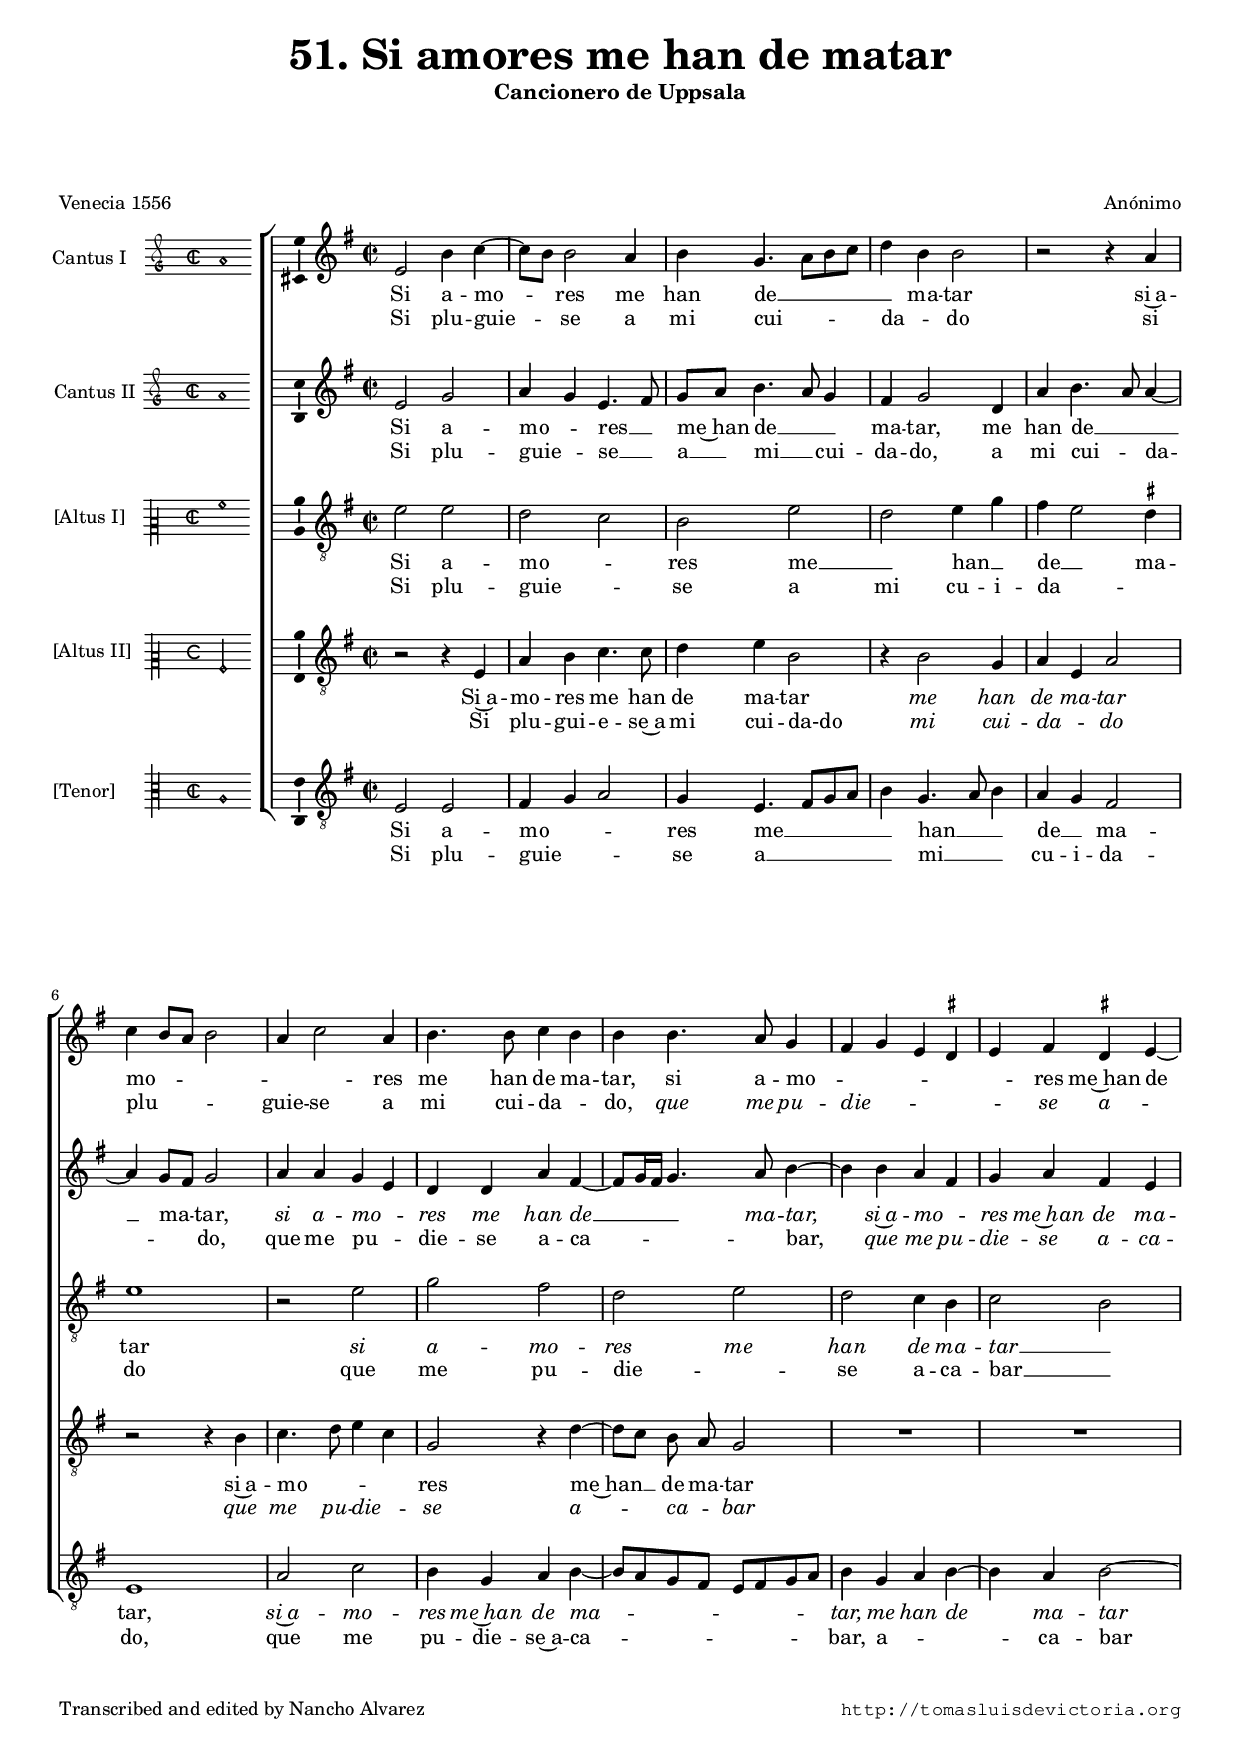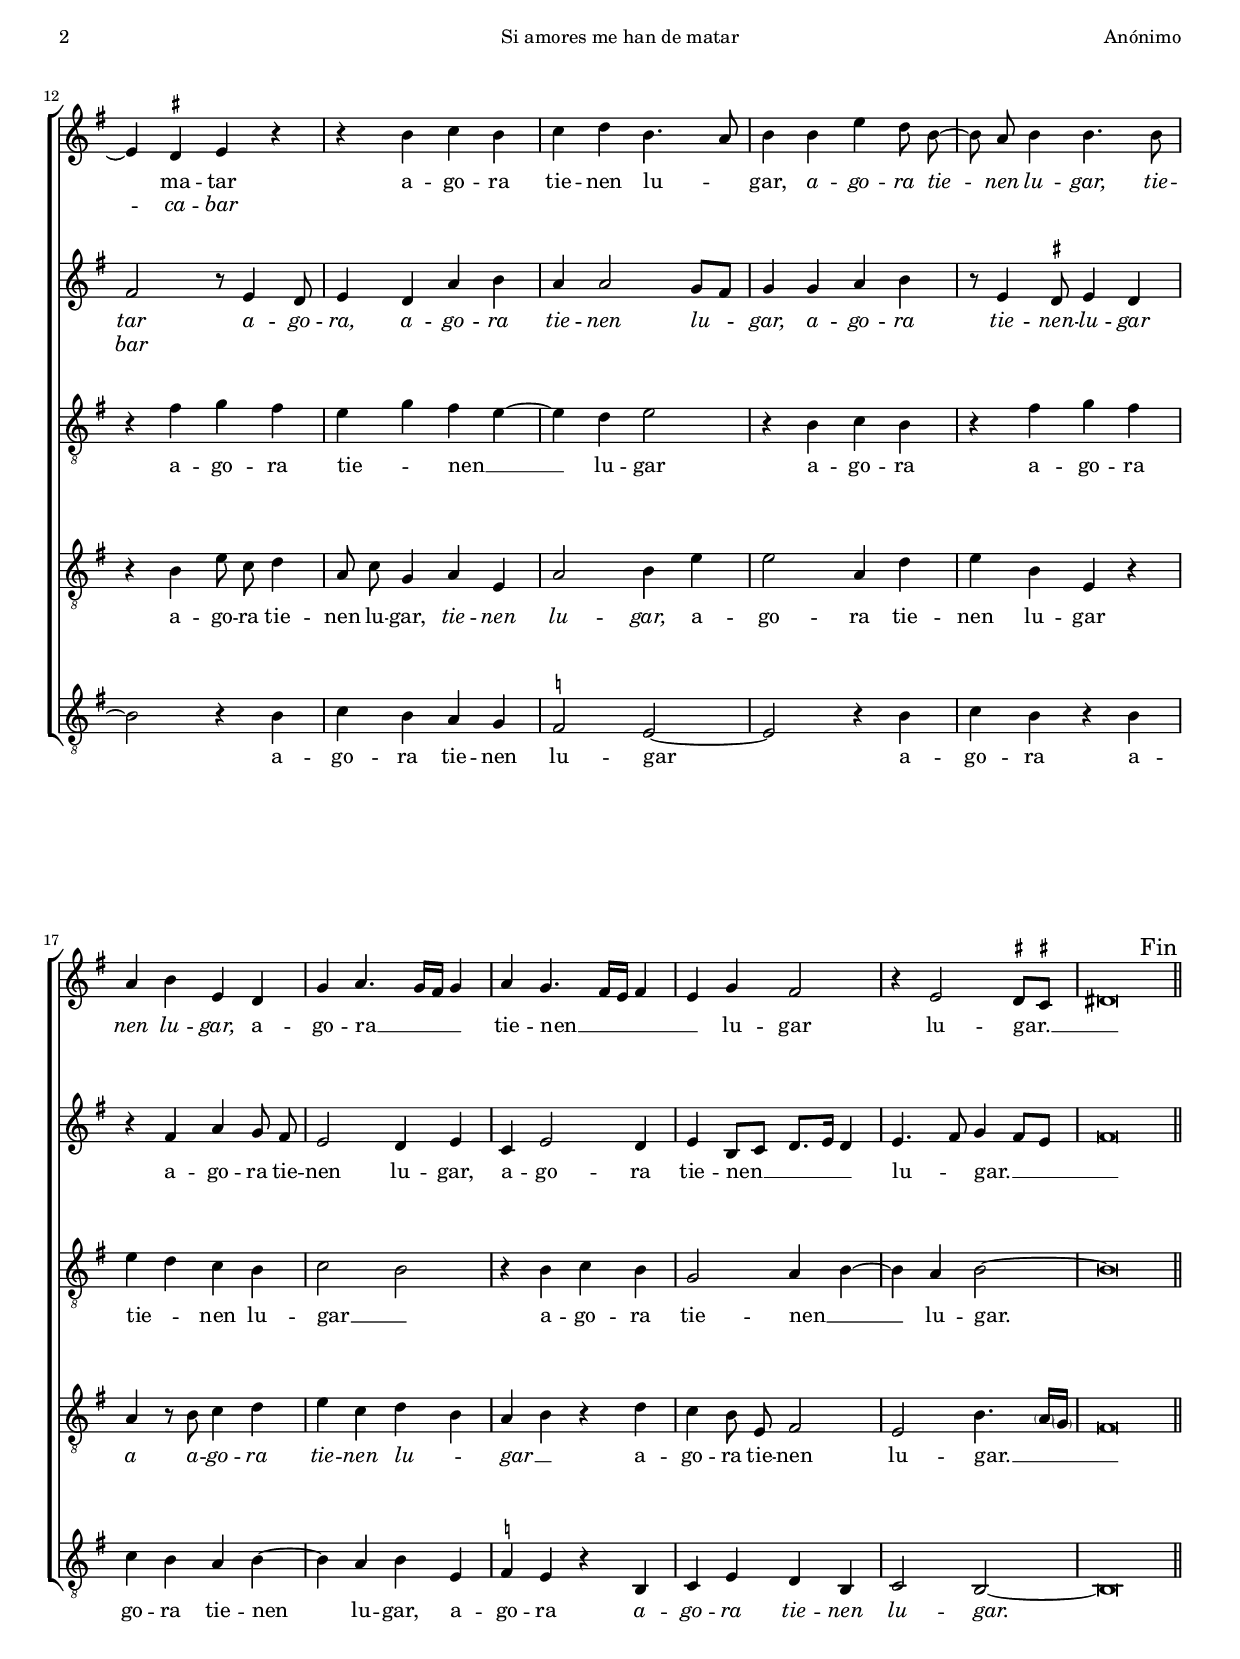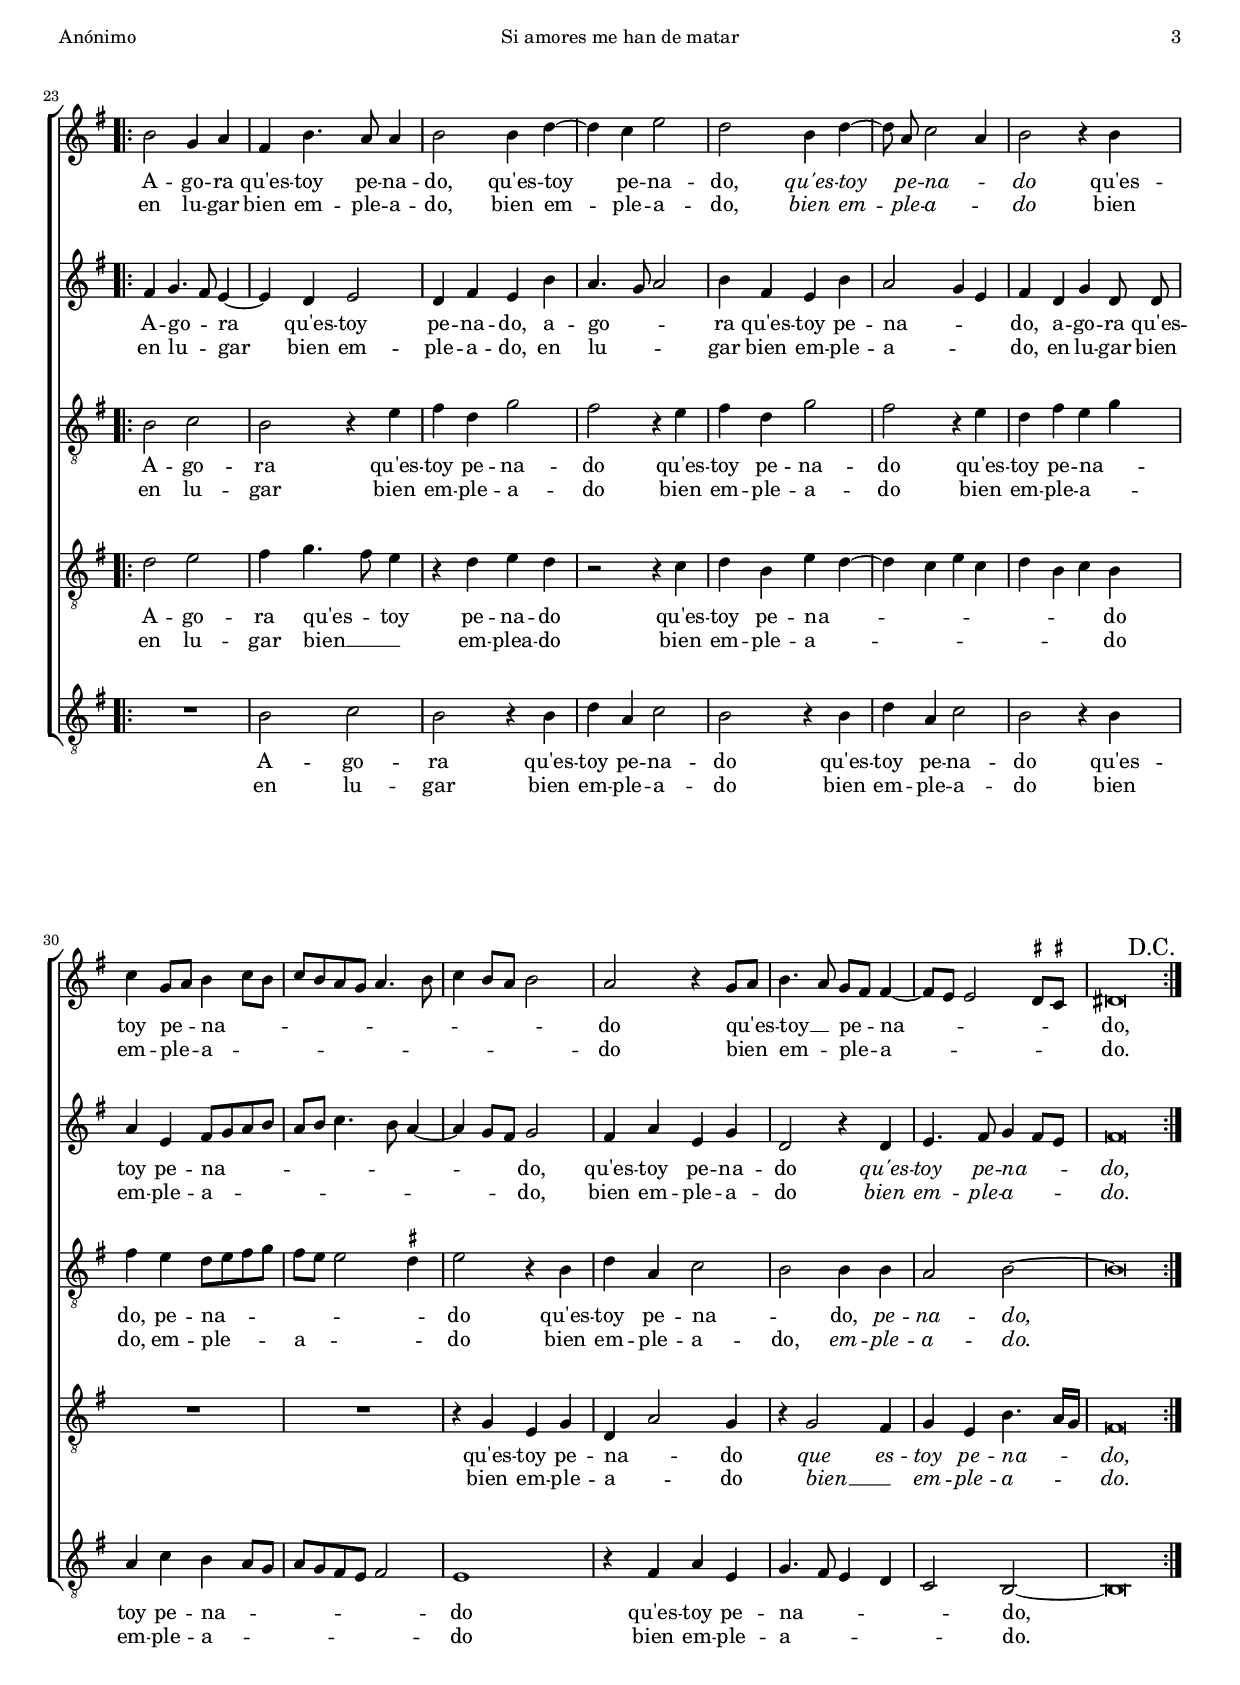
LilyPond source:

\version "2.18.0"

#(set-default-paper-size "a4")
#(set-global-staff-size 16.35)
#(ly:set-option 'point-and-click #f)
%mobile -s13.0 -i3.0

italicas=\override LyricText.font-shape = #'italic
rectas=\override LyricText.font-shape = #'upright
ss=\once \set suggestAccidentals = ##t
incipitwidth = 18
mtempo={\tempo 4 = 80}
mtempob={\tempo 4 = 40}
mt=#(define-music-function (parser location offset) (number?) ; move lyric text
      #{ \once \override LyricText.X-offset = -$offset #})
htitle="Si amores me han de matar"
hcomposer="Anónimo"


\header {
	title=\markup{\fontsize #3 "51. Si amores me han de matar"}
	subtitle="Cancionero de Uppsala"
	subsubtitle=\markup{\null \vspace #3 }
	composer="Anónimo" % Mateo Flecha? Juan Vasquez?
        pdfauthor=\composer
	% el bajo y el tenor, [altus1] y [tenor] aparecen como duo en un libro de Fuenllana, atribuido a Flecha
	%opus="(-)"
	poet=\markup{"Venecia 1556"} % Jerónimo Scotto
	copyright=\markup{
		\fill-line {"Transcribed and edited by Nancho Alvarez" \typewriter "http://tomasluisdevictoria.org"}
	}
%	tagline=""
}

global={\key c \major \time 2/2 \skip 1*22 \bar ".|:-||" \pageBreak
        \skip 1*14 \bar ":|."
}


cantus=\relative c''{
	a2 e'4 f ~
	f8 e e2 d4
	e4 c4. d8 e f
	g4 e e2
	r2 r4 d
	f e8 d e2
	d4 f2 d4
	e4. e8 f4 e
	e4 e4. d8 c4
	b4 c4 a4 \ss gis
	a b \ss gis a ~
	a \ss gis a4 r
	r4 e' f e
	f g e4. d8
	e4 e a g8 \noBeam e ~
	e \noBeam d e4 e4. e8
	d4 e a, g
	c4 d4. c16 b c4
	d c4. b16 a b4
	a4 c b2
	r4 a2 \ss gis8 \ss fis
	gis\breve*1/2
	\once \override Score.RehearsalMark.break-visibility = #'#(#t #t #f)
	\override Score.RehearsalMark.self-alignment-X = #right
	\mark \markup{"Fin"}
	% Nada indica que la forma sea ABBA, bien podria ser ABAB
	e'2 c4 d
	b e4. d8 d4
	e2 e4 g ~
	g f a2
	g e4 g ~
	g8 \noBeam d f2 d4
	e2 r4 e
	f c8 d e4 f8 e
	f e d c d4. e8
	f4 e8 d e2
	d2 r4 c8 d
	e4. d8 c b b4 ~
	b8 a a2 \ss gis8 \ss fis
	gis\breve*1/2
	\mark \markup{"D.C."}
}

cantusdos=\relative c''{
	a2 c
	d4 c a4. b8
	c d e4. d8 c4
	b c2 g4
	d'4 e4. d8 d4 ~
	d c8 b c2
	d4 d c a
	g g d' b ~
	b8 c16 b c4. d8 e4 ~
	e e d b
	c d b4 a
	b2 r8 a4 g8
	a4 g d' e
	d d2 c8 b
	c4 c d e
	r8 a,4 \ss gis8 a4 gis
	r4 b d c8 \noBeam b
	a2 g4 a
	f a2 g4
	a e8 f g8. a16 g4
	a4. b8 c4 b8 a
	b\breve*1/2
	b4 c4. b8 a4 ~
	a g a2
	g4 b a e'
	d4. c8 d2
	e4 b a e'
	d2 c4 a
	b g c g8 \noBeam g
	d'4 a b8 c d e
	d e f4. e8 d4 ~
	d c8 b c2
	b4 d a c
	g2 r4 g
	a4. b8 c4 b8 a
	b\breve*1/2
}

altus=\relative c'{
	r2 r4 a
	d e f4. f8
	g4 a e2
	r4 e2 c4
	d a d2
	r2 r4 e
	f4. g8 a4 f
	c2 r4 g' ~
	g8[ f] e \noBeam d c2
	R1*2
	r4 e4 a8 \noBeam f g4
	d8 \noBeam f c4 d a
	d2 e4 a
	a2 d,4 g
	a e a, r
	d4 r8 e f4 g
	a f g e
	d e r g
	f e8 \noBeam a, b2
	a e'4. \parenthesize d16 \parenthesize c % a e'4 d8 c
	b\breve*1/2
	g'2 a
	b4 c4. b8 a4
	r4 g a g
	r2 r4 f
	g e a g ~
	g4 f a f
	g e f e
	R1*2
	r4 c a c
	g4 d'2 c4
	r4 c2 b4
	c a e'4. d16 c
	b\breve*1/2
}

tenor=\relative c''{
	a2 a
	g f
	e a
	g2 a4 c
	b4 a2 \ss gis4
	a1
	r2 a
	c b
	g2 a
	g f4 e
	f2 e
	r4 b' c b
	a4 c b a ~
	a g a2
	r4 e f e
	r4 b' c b
	a4 g f e
	f2 e
	r4 e f e
	c2 d4 e ~
	e d e2 ~
	e\breve*1/2
	e2 f
	e r4 a
	b g c2
	b r4 a
	b g c2
	b2 r4 a
	g b a c
	b a g8 a b c
	b a a2 \ss gis4
	a2 r4 e
	g4 d f2
	e e4 e
	d2 e ~
	e\breve*1/2
}

bassus=\relative c'{
	a2 a
	b4 c d2
	c4 a4. b8 c d
	e4 c4. d8 e4
	d4 c b2
	a1
	d2 f
	e4 c d e ~
	e8 d c b a b c d
	e4 c d e ~
	e d e2 ~
	e r4 e
	f e d c
	\ss bes2 a ~
	a r4 e'
	f e r e
	f4 e d e ~
	e d e a,
	\ss bes4 a r e
	f a g e
	f2 e ~
	e\breve*1/2
	R1
	e'2 f
	e r4 e
	g d f2
	e r4 e
	g4 d f2
	e r4 e
	d f e d8 c
	d c b a b2
	a1
	r4 b d a
	c4. b8 a4 g
	f2 e ~
	e\breve*1/2
}

% poner la letra ha sido un esfuerzo grande,
% y no estoy satisfecho con el resultado

textocantus=\lyricmode{
Si a -- mo -- _ res me han de __ _ _ _ _ ma -- tar
si~a -- mo -- _ _ _ _ _ res me han de ma -- tar,
si a -- mo -- _ _ _ _ _ res me~han de ma -- tar
a -- go -- ra tie -- nen lu -- _ gar,
\italicas
a -- go -- ra tie -- nen lu -- gar,
tie -- nen lu -- gar, % no en original
\rectas
a -- go -- ra __ _ _ _ tie -- nen __ _ _ _ _ lu -- gar
lu -- gar. __ _ _ 
A -- go -- ra qu'es -- toy pe -- na -- do,
qu'es -- toy pe -- na -- do,
\italicas
qu'es -- toy pe -- na -- _ do % no en original
\rectas
qu'es -- toy pe -- _ na -- _ _ _ _ _ _ _ _ _ _ _ _ do
qu'es -- _ toy __ _ pe -- _ na -- _ _ _ _ do,
}
textocantusb=\lyricmode{
Si plu -- guie -- _ se a mi cui -- _ _ _ da -- _ do % pluguiesse
si plu -- _ _ _ guie -- se a mi cui -- da -- _ do,
% cambio el texto para que en el estribillo solo se oiga "agora..."
\italicas 
que me pu -- die -- _ _ _ _ se a -- _ ca -- bar
\rectas
%si plu -- guie -- _ _ _ se~a mi cui -- da -- _ _ do
%que me pu -- die -- se a -- ca -- bar,
%\italicas 
%que me pu -- die -- se~a -- ca -- bar __ _ % pudiesse
%a -- ca -- bar, % no en original
%\rectas
"  " _ _ _ _ _ _ _ _ _ _ _ _ _ _ _ _ _
_ _ _ _ _ _ _ _ _ _ _ _ _ _ _ _ _ _ _ 
en lu -- gar bien em -- ple -- a -- do,
bien em -- ple -- a -- do,
\italicas
bien em -- ple -- a -- _ do
\rectas
bien em -- ple -- _ a -- _ _ _ _ _ _ _ _ _ _ _ _ do
bien _ em -- _ ple -- _ a -- _ _ _ _ do.
}

textocantusdos=\lyricmode{
Si a -- mo -- _ res __ _ me~han _ de __ _ _ ma -- tar,
me han de __ _ _ ma -- _ tar,
\italicas
% en el original dice agora
\rectas
% agora
\italicas
si a -- mo -- _ res me han de __ _ _ _ ma -- tar,
si~a -- mo -- _ res me~han de ma -- tar
a -- go -- ra,
a -- go -- ra tie -- nen lu -- _ gar,
a -- go -- ra tie -- nen -- lu -- gar
\rectas
a -- go -- ra tie -- nen lu -- gar,
a -- go -- ra tie -- nen __ _ _ _ _ lu -- _ gar. __ _ _ _ 
A -- go -- _ ra qu'es -- toy pe -- na -- do, 
a -- go -- _ _ ra qu'es -- toy pe -- na -- _ _ do,
a -- go -- ra qu'es -- toy pe -- na -- _ _ _ _ _ _ _ _ _ _ do,
qu'es -- toy pe -- na -- do
\italicas
qu'es -- toy pe -- na -- _ _ do,
}
textocantusdosb=\lyricmode{
Si plu -- guie -- _ se __ _ a __ _ mi __ _ cui -- da -- do,
a mi cui -- _ da -- _ _ do,
que me pu -- _ die -- se a -- ca -- _ _ _ _ bar,
\italicas que me pu -- die -- se a -- ca -- bar \rectas % no en original
"  " _ _ _ _ _ _ _ _ _ _ _ _ 
_ _ _ _ _ _ _ _ _ _ _ _ _ _ _ 
_ _ _ _ _ _ _ _ _ _ _ _ 
en lu -- _ gar bien em -- ple -- a -- do, 
en lu -- _ _ gar bien em -- ple -- a -- _ _ do,
en lu -- gar bien em -- ple -- a -- _ _ _ _ _ _ _ _ _ _ do,
bien em -- ple -- a -- do
\italicas
bien em -- ple -- a -- _ _ do.
}

textoaltus=\lyricmode{
Si~a -- mo -- res me han de ma -- tar
\italicas me han de ma -- tar \rectas
si~a -- mo -- _ _ _ res
me~han __ _ de ma -- tar
a -- go -- ra tie -- nen lu -- gar,
\italicas tie -- nen lu -- gar, \rectas % no en original
a -- go -- ra tie -- nen lu -- gar
\italicas
a
a -- go -- ra tie -- nen lu -- _ gar __ _
\rectas
a -- go -- ra tie -- nen lu -- gar. __ _ _ _ 
A -- go -- ra qu'es -- _ toy
pe -- na -- do
qu'es -- toy pe -- na -- _ _ _ _ _ _ _ do
qu'es -- toy pe -- na -- _ do
\italicas \mt #1 que es -- toy pe -- na -- _ _ do,
}
textoaltusb=\lyricmode{
Si plu -- gui -- e -- se~a mi cui -- \mt #0 da-do
\italicas mi cui -- da -- _ do \rectas
\italicas % si pluguiese a mi cuidado
que me pu -- die -- _ se
a -- _ ca -- _ bar
\rectas
"  " _ _ _ _ _ _ _ _ _ _ _ _ _ _ _ _ _ _ 
_ _ _ _ _ _ _ _ 
_ _ _ _ _ _ _ _ _ _ _ 
en lu -- gar bien __ _ _ em -- plea -- do
bien em -- ple -- a -- _ _ _ _ _ _ _ do
bien em -- ple -- a -- _ do
\italicas
bien __ _ em -- ple -- a -- _ _ do.
}

textotenor=\lyricmode{
Si a -- mo -- _ res me __ _ han __ _ de __ _ ma -- tar
\italicas % el original dice "agora ..."
si a -- mo -- res me han de ma -- tar __ _
\rectas
a -- go -- ra tie -- _ nen __ _ lu -- gar
a -- go -- ra
a -- go -- ra tie -- _ nen lu -- gar __ _
a -- go -- ra tie -- nen __ _ lu -- gar.
A -- go -- ra qu'es -- toy pe -- na -- do
qu'es -- toy pe -- na -- do
qu'es -- toy pe -- na -- _ do,
pe -- na -- _ _ _ _ _ _ _ do 
qu'es -- toy pe -- na -- _ do,
\italicas
pe -- na -- do, % no en original
}
textotenorb=\lyricmode{
Si plu -- guie -- _ se a mi cu -- i -- da -- _ _ do
que me pu -- die -- _ se a -- ca -- bar __ _ % se pudiese
"  " _ _ _ _ _ _ _ _ _ _ _ _ _ 
_ _ _ _ _ _ _ _ _ _ _ _ _ _ _ 
en lu -- gar bien em -- ple -- a -- do
bien em -- ple -- a -- do
bien em -- ple -- a -- _ do,
em -- ple -- _ _ _ a -- _ _ _ do
bien em -- ple -- a -- do,
\italicas
em -- ple -- a -- do. % no en original
}

textobassus=\lyricmode{
Si a -- mo -- _ _ res me __ _ _ _ _ han __ _ _ de __ _ ma -- tar,
\italicas % agora
si~a -- mo -- res me~han de ma -- _ _ _ _ _ _ _ tar,
me han de ma -- tar
\rectas
a -- go -- ra tie -- nen lu -- gar
a -- go -- ra
a -- go -- ra tie -- nen lu -- gar,
a -- go -- ra
\italicas
a -- go -- ra tie -- nen lu -- gar.
\rectas
A -- go -- ra
qu'es -- toy pe -- na -- do
qu'es -- toy pe -- na -- do
qu'es -- toy pe -- na -- _ _ _ _ _ _ _ do
qu'es -- toy pe -- na -- _ _ _ _ do,
}
textobassusb=\lyricmode{
Si plu -- guie -- _ _ se a __ _ _ _ _ mi __ _ _ cu -- i -- da -- do,
que me pu -- die -- se~a -- ca -- _ _ _ _ _ _ _ bar,
a -- _ _ ca -- bar
"  " _ _ _ _ _ _ _ _ _ _ _ 
_ _ _ _ _ _ _ _ _ _ _ _ _ _ _ 
en lu -- gar bien em -- ple -- a -- do
bien em -- ple -- a -- do
bien em -- ple -- a -- _ _ _ _ _ _ _ do
bien em -- ple -- a -- _ _ _ _ do.
}


incipitcantus=\markup{
	\score{
		{ 
		\set Staff.instrumentName="Cantus I   "
		\override NoteHead.style = #'neomensural
		\override Staff.TimeSignature.style = #'neomensural
		\cadenzaOn 
		\clef "petrucci-g"
		\key c \major
		\time 2/2
                a'1
		} 

	\layout { line-width=\incipitwidth indent = 0 }
	}
}

incipitcantusdos=\markup{
	\score{
		{ 
		\set Staff.instrumentName="Cantus II "
		\override NoteHead.style = #'neomensural
		\override Staff.TimeSignature.style = #'neomensural
		\cadenzaOn 
		\clef "petrucci-g"
		\key c \major
		\time 2/2
                a'1
		} 

	\layout { line-width=\incipitwidth indent = 0 }
	}
}

incipitaltus=\markup{
	\score{
		{ 
		\set Staff.instrumentName="[Altus II]  " % no pone nada
		\override NoteHead.style = #'neomensural 
		\override Staff.TimeSignature.style = #'neomensural
		\cadenzaOn 
		\clef "petrucci-c2"
		\key c \major
		\time 4/4 % distinto que los demás
                a2*2
		} 
	\layout { line-width=\incipitwidth indent = 0 }
	}
}


incipittenor=\markup{
	\score{
		{ 
		\set Staff.instrumentName="[Altus I]   " % Tenor
		\override NoteHead.style = #'neomensural 
		\override Staff.TimeSignature.style = #'neomensural
		\cadenzaOn 
		\clef "petrucci-c2"
		\key c \major
		\time 2/2
                a'1
		} 
	\layout { line-width=\incipitwidth indent=0 }
	}
}

incipitbassus=\markup{
	\score{
		{ 
		\set Staff.instrumentName="[Tenor]     " % Bassus
		\override NoteHead.style = #'neomensural
		\override Staff.TimeSignature.style = #'neomensural
		\cadenzaOn 
		\clef "petrucci-c3"
		\key c \major
		\time 2/2
                a1
		} 
	\layout { line-width=\incipitwidth indent = 0 }
	}
}

%\layout {
%       \context {\Voice
%               \remove Ligature_bracket_engraver
%               \consists Mensural_ligature_engraver
%       }
%       line-width=\incipitwidth
%       indent = 0
%}

\score {\transpose c' g{
\new ChoirStaff<<

	\new Staff <<\global
	\new Voice="v1" {
		\set Staff.instrumentName=\incipitcantus
		\clef "treble"
		\cantus }
	\new Lyrics \lyricsto "v1" {\textocantus }
	\new Lyrics \lyricsto "v1" {\textocantusb }
	>>

        \new Staff <<\global
	\new Voice="v5" {
		\set Staff.instrumentName=\incipitcantusdos
		\clef "treble"
		\cantusdos }
	\new Lyrics \lyricsto "v5" {\textocantusdos }
	\new Lyrics \lyricsto "v5" {\textocantusdosb }
	>>
	
        \new Staff <<\global
	\new Voice="v2" {
		\set Staff.instrumentName=\incipittenor
		\clef "G_8"
		\tenor }
	\new Lyrics \lyricsto "v2" {\textotenor }
	\new Lyrics \lyricsto "v2" {\textotenorb }
	>>
	
	\new Staff <<\global
	\new Voice="v3" {
		\set Staff.instrumentName=\incipitaltus
		\clef "G_8"
		\altus }
	\new Lyrics \lyricsto "v3" {\textoaltus }
	\new Lyrics \lyricsto "v3" {\textoaltusb }
	>>

	\new Staff <<\global
	\new Voice="v4" {
		\set Staff.instrumentName=\incipitbassus
		\clef "G_8"
		\bassus }
	\new Lyrics \lyricsto "v4" {\textobassus }
	\new Lyrics \lyricsto "v4" {\textobassusb }
	>>
	
>>

	} % transpose

\layout{ 
	\context {\Lyrics 
		\override VerticalAxisGroup.staff-affinity = #UP
		\override VerticalAxisGroup.nonstaff-relatedstaff-spacing =
			#'((basic-distance . 0) (minimum-distance . 0) (padding . 1))
		\override LyricText.font-size = #1.2
		\override LyricHyphen.minimum-distance = #0.5
	}
	\context {\Score 
		tempoHideNote = ##t
		\override BarNumber.padding = #2 
	}
	\context {\Voice 
		%melismaBusyProperties = #'()
		%autoBeaming = ##f
	}
	\context {\Staff 
                %\RemoveEmptyStaves
                %\override VerticalAxisGroup.remove-first = ##t
		\override VerticalAxisGroup.staff-staff-spacing =
			#'((basic-distance . 11) (minimum-distance . 0) (padding . 1))
		\consists Ambitus_engraver 
		\override LigatureBracket.padding = #1
	}
}

%\midi { \mtempo }

}


\paper{
	evenHeaderMarkup=\markup  \fill-line { \fromproperty #'page:page-number-string \htitle \hcomposer }
	oddHeaderMarkup= \markup  \fill-line { \on-the-fly #not-first-page \hcomposer \on-the-fly #not-first-page \htitle \on-the-fly #not-first-page \fromproperty #'page:page-number-string }
	%system-count=20
	%page-count = 8
	ragged-last-bottom = ##f
	indent=3.6\cm
	system-system-spacing =
	#'((basic-distance . 20) (minimum-distance . 0) (padding . 5))
	top-system-spacing = % header
	#'((basic-distance . 8) (minimum-distance . 0) (padding . 0))
	last-bottom-spacing = % footer
	#'((basic-distance . 12) (minimum-distance . 0) (padding . 0))
	markup-system-spacing.padding = #1.5
}
